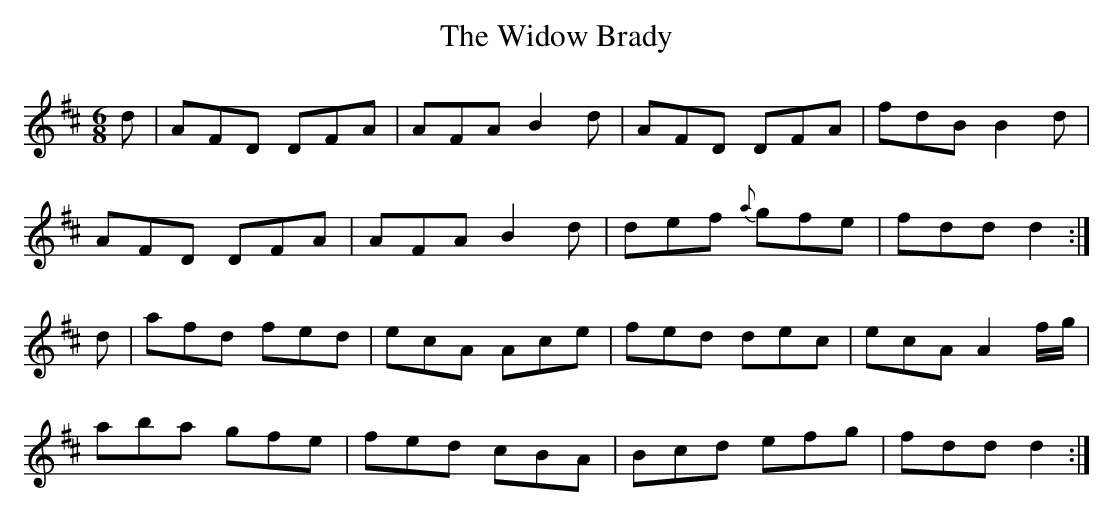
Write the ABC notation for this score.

X:1
T: Widow Brady, The
M:6/8
L:1/8
K:D
d | AFD DFA | AFA B2d | AFD DFA | fdB B2d |
AFD DFA | AFA B2d | def {a}gfe | fdd d2 :|
d | afd fed | ecA Ace | fed dec | ecA A2 f/g/ |
aba gfe | fed cBA | Bcd efg | fdd d2 :|
